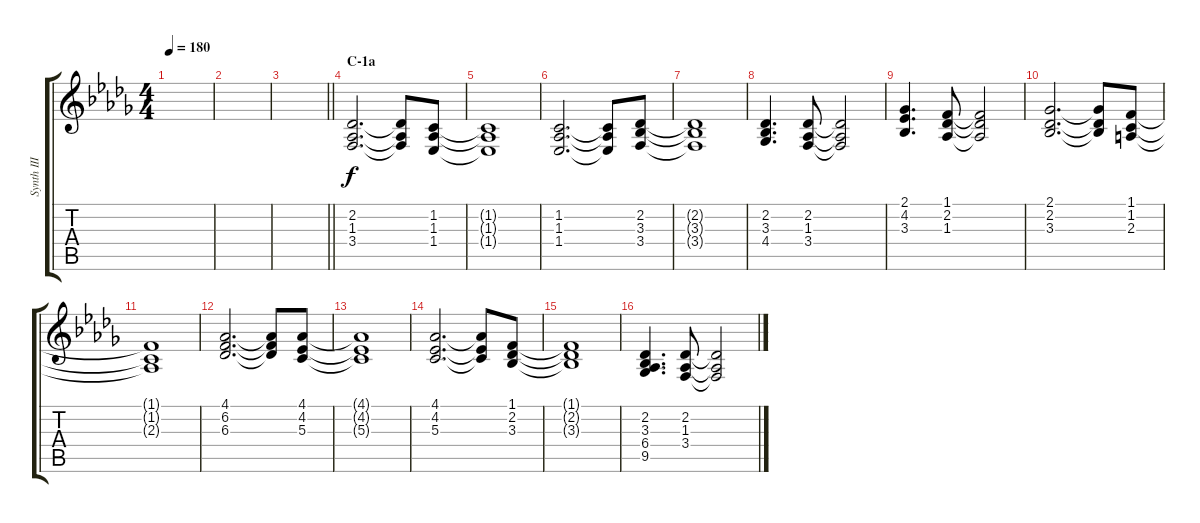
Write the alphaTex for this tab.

\track ("Synth III (Kotobuki Tsumugi)" "Synth III ") {instrument drawbarorgan}
\staff {score tabs}
\tuning (E4 B3 G3 D3 A2 E2) {hide}
\ts (4 4)
\tempo 180
\clef g2
\ks db
|
|
\barLineRight lightlight
|
\section ("" "C-1a")
(2.2 1.3 3.4).2{d} (2.2{t} 1.3{t} 3.4{t}).8 (1.2 1.3 1.4).8 |
(1.2{t} 1.3{t} 1.4{t}).1 |
(1.2 1.3 1.4).2{d} (1.2{t} 1.3{t} 1.4{t}).8 (2.2 3.3 3.4).8 |
(2.2{t} 3.3{t} 3.4{t}).1 |
(2.2 3.3 4.4).4{d} (2.2 1.3 3.4).8 (2.2{t} 1.3{t} 3.4{t}).2 |
(2.1 4.2 3.3).4{d} (1.1 2.2 1.3).8 (1.1{t} 2.2{t} 1.3{t}).2 |
(2.1 2.2 3.3).2{d} (2.1{t} 2.2{t} 3.3{t}).8 (1.1 1.2 2.3).8 |
(1.1{t} 1.2{t} 2.3{t}).1 |
(4.1 6.2 6.3).2{d} (4.1{t} 6.2{t} 6.3{t}).8 (4.1 4.2 5.3).8 |
(4.1{t} 4.2{t} 5.3{t}).1 |
(4.1 4.2 5.3).2{d} (4.1{t} 4.2{t} 5.3{t}).8 (1.1 2.2 3.3).8 |
(1.1{t} 2.2{t} 3.3{t}).1 |
(2.2 3.3 6.4 9.5).4{d} (2.2 1.3 3.4).8 (2.2{t} 1.3{t} 3.4{t}).2
